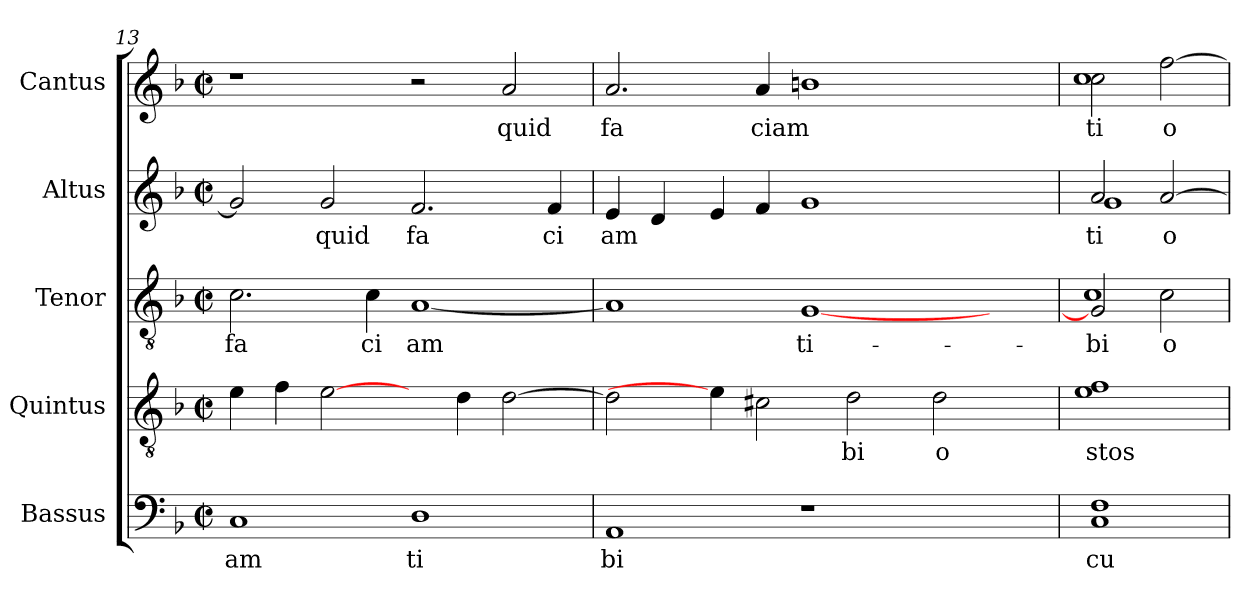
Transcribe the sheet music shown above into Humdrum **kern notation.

**kern	**text	**kern	**text	**kern	**text	**kern	**text	**kern	**text
*part5	*part5	*part4	*part4	*part3	*part3	*part2	*part2	*part1	*part1
*staff5	*staff5	*staff4	*staff4	*staff3	*staff3	*staff2	*staff2	*staff1	*staff1
*I"Bassus	*	*I"Quintus	*	*I"Tenor	*	*I"Altus	*	*I"Cantus	*
*clefF4	*	*clefGv2	*	*clefGv2	*	*clefG2	*	*clefG2	*
*k[b-]	*	*k[b-]	*	*k[b-]	*	*k[b-]	*	*k[b-]	*
*F:	*	*F:	*	*F:	*	*F:	*	*F:	*
*M2/2	*	*M2/2	*	*M2/2	*	*M2/2	*	*M2/2	*
*met(c|)	*	*met(c|)	*	*met(c|)	*	*met(c|)	*	*met(c|)	*
=13	=13	=13	=13	=13	=13	=13	=13	=13	=13
!	!LO:LY:b:cj	!	!	!	!LO:LY:b:cj	!	!	!	!
1C	am	4e\	.	2.c\	fa	2g/]	.	1r	.
.	.	4f\	.	.	.	.	.	.	.
!	!	!	!	!	!	!	!LO:LY:b:cj	!	!
.	.	[2e\	.	.	.	2g/	quid	.	.
!	!	!	!	!	!LO:LY:b:cj	!	!	!	!
.	.	.	.	4c\	ci	.	.	.	.
!	!LO:LY:b:cj	!	!	!	!LO:LY:b:cj	!	!LO:LY:b:cj	!	!
1D	ti	4ryy	.	[>1A	am	2.f/	fa	2r	.
.	.	4d\	.	.	.	.	.	.	.
!	!	!	!	!	!	!	!	!	!LO:LY:b:cj
.	.	[>2d\	.	.	.	.	.	2a/	quid
!	!	!	!	!	!	!	!LO:LY:b:cj	!	!
.	.	.	.	.	.	4f/	ci	.	.
!!LO:LB:g=z
=14	=14	=14	=14	=14	=14	=14	=14	=14	=14
!	!LO:LY:b:cj	!	!	!	!	!	!LO:LY:b	!	!LO:LY:b:cj
*	*	*^	*	*	*	*	*	*	*
1AA	bi	2d\]	4ryy	.	1A]	.	4e/	am	2.a/	fa
.	.	.	16.ryy	.	.	.	4d/	.	.	.
.	.	.	1ryy	.	.	.	.	.	.	.
.	.	4e\]	.	.	.	.	4e/	.	.	.
!	!	!	!	!	!	!	!	!	!	!LO:LY:b
.	.	2c#\	.	.	.	.	4f/	.	4a/	ciam
!	!	!	!	!	!	!LO:LY:b:cj	!	!	!	!
1r	.	.	.	.	[<1G	ti-	1g	.	1bn	.
!	!	!	!	!LO:LY:b:cj	!	!	!	!	!	!
.	.	2d\	.	bi	.	.	.	.	.	.
.	.	.	2ryy	.	.	.	.	.	.	.
!	!	!	!	!LO:LY:b:cj	!	!	!	!	!	!
.	.	2d\	.	o	.	.	.	.	.	.
.	.	.	4ryy	.	.	.	.	.	.	.
4ryy	.	.	.	.	4ryy	.	4ryy	.	4ryy	.
.	.	.	8ryy	.	.	.	.	.	.	.
.	.	.	32ryy	.	.	.	.	.	.	.
=15	=15	=15	=15	=15	=15	=15	=15	=15	=15	=15
!	!LO:LY:b:cj	!	!	!LO:LY:b:cj	!	!LO:LY:b:cj	!	!LO:LY:b:cj	!	!
*	*	*	*	*	*^	*	*^	*	*	*
!	!	!	!	!	!	!	!	!	!	!LO:LY:b:cj	!	!LO:LY:b:cj
*	*	*	*	*	*	*	*	*	*	*	*^	*
!	!	!	!	!	!	!	!	!	!	!	!	!	!LO:LY:b:cj
*	*	*v	*v	*	*	*	*	*	*	*	*	*	*
1C 1F	cu-	1e 1f	-stos	2G/]	1c	-bi	2a/	1g	ti	2cc\	1cc	ti
!	!	!	!	!	!	!LO:LY:b:cj	!	!	!LO:LY:b:cj	!	!	!LO:LY:b:cj
.	.	.	.	2c\	.	o	[<2a/	.	o	[>2ff\	.	o
*	*	*	*	*v	*v	*	*	*	*	*v	*v	*
*	*	*	*	*	*	*v	*v	*	*	*
=	=	=	=	=	=	=	=	=	=
*-	*-	*-	*-	*-	*-	*-	*-	*-	*-
